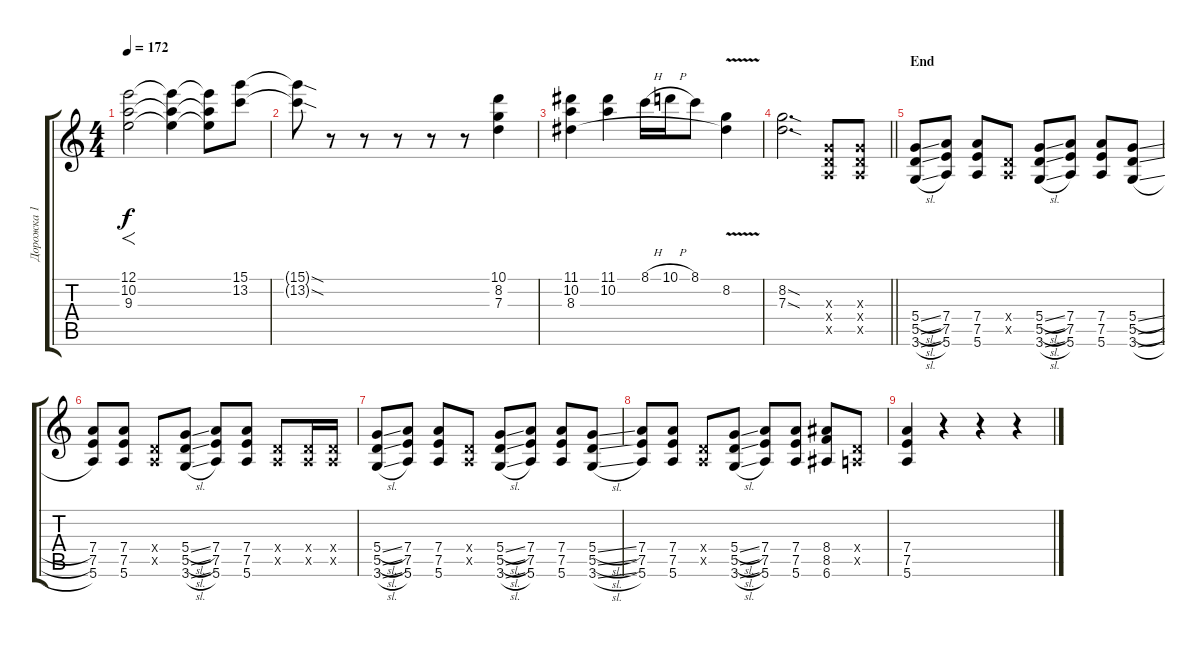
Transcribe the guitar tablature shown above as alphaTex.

\track ("Дорожка 1" "Дорожка 1") {instrument electricguitarclean}
\staff {score tabs}
\tuning (E4 B3 G3 D3 A2 E2) {hide}
\ts (4 4)
\tempo 172
\clef g2
\ks c
(12.1 10.2 9.3).2{f dy f} (12.1{t} 10.2{t} 9.3{t}).4 (12.1{t} 10.2{t} 9.3{t}).8 (15.1 13.2).8 |
(15.1{sod t} 13.2{sod t}).8 r.8 r.8 r.8 r.8 r.8 (10.1 8.2 7.3).4 |
(11.1 10.2 8.3).4 (11.1 10.2).4 8.1{h}.16 10.1{h}.16 8.1.8 (8.2{v} 8.3{t}).4 |
\barLineRight lightlight
(8.2{sod} 7.3{sod}).2{d} (0.3{x} 0.4{x} 0.5{x}).8 (0.3{x} 0.4{x} 0.5{x}).8 |
\section ("" "End")
(5.4{sl} 5.5{sl} 3.6{sl}).8 (7.4 7.5 5.6).8 (7.4 7.5 5.6).8 (0.4{x} 0.5{x}).8 (5.4{sl} 5.5{sl} 3.6{sl}).8 (7.4 7.5 5.6).8 (7.4 7.5 5.6).8 (5.4{sl} 5.5{sl} 3.6{sl}).8 |
(7.4 7.5 5.6).8 (7.4 7.5 5.6).8 (0.4{x} 0.5{x}).8 (5.4{sl} 5.5{sl} 3.6{sl}).8 (7.4 7.5 5.6).8 (7.4 7.5 5.6).8 (0.4{x} 0.5{x}).8 (0.4{x} 0.5{x}).16 (0.4{x} 0.5{x}).16 |
(5.4{sl} 5.5{sl} 3.6{sl}).8 (7.4 7.5 5.6).8 (7.4 7.5 5.6).8 (0.4{x} 0.5{x}).8 (5.4{sl} 5.5{sl} 3.6{sl}).8 (7.4 7.5 5.6).8 (7.4 7.5 5.6).8 (5.4{sl} 5.5{sl} 3.6{sl}).8 |
(7.4 7.5 5.6).8 (7.4 7.5 5.6).8 (0.4{x} 0.5{x}).8 (5.4{sl} 5.5{sl} 3.6{sl}).8 (7.4 7.5 5.6).8 (7.4 7.5 5.6).8 (8.4 8.5 6.6).8 (0.4{x} 0.5{x}).8 |
(7.4 7.5 5.6).4 r.4 r.4 r.4
